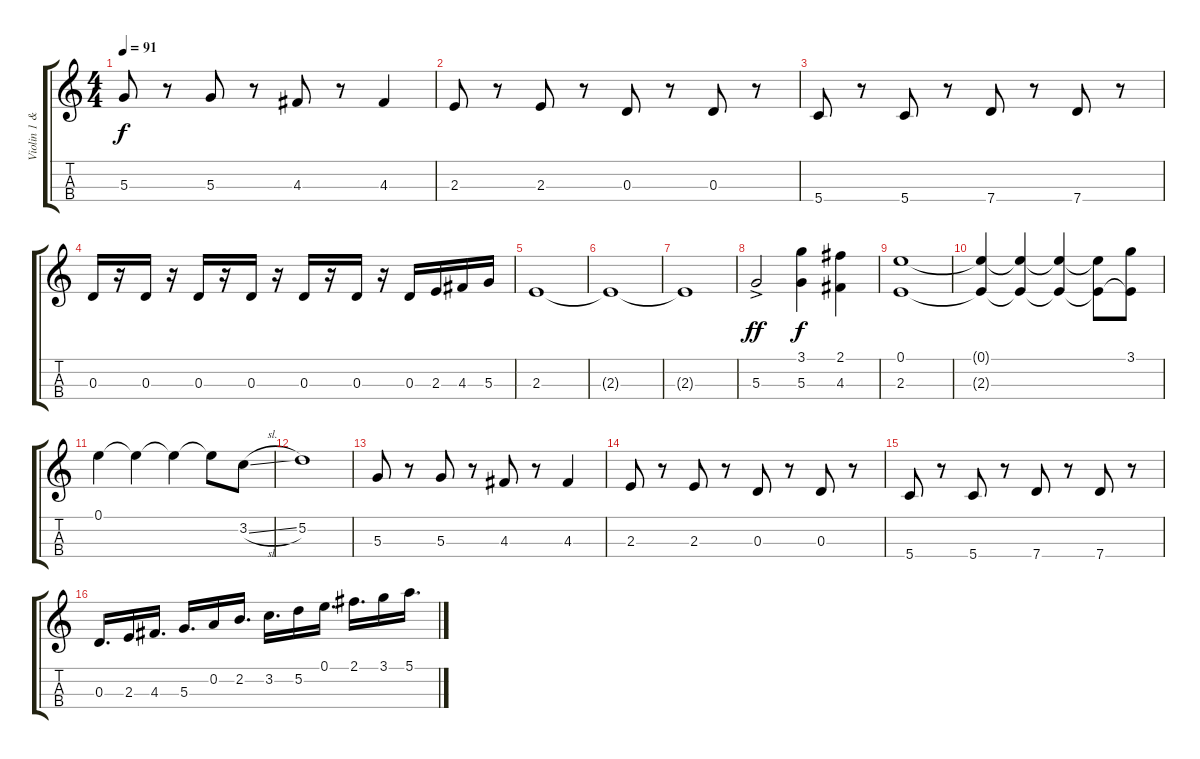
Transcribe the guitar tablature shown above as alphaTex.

\track ("Violin 1 & 2" "Violin 1 &") {instrument stringensemble1}
\staff {score tabs}
\tuning (E5 A4 D4 G3) {hide}
\ts (4 4)
\tempo 91
\clef g2
\ks c
5.3.8{dy f} r.8 5.3.8 r.8 4.3.8 r.8 4.3.4 |
2.3.8 r.8 2.3.8 r.8 0.3.8 r.8 0.3.8 r.8 |
5.4.8 r.8 5.4.8 r.8 7.4.8 r.8 7.4.8 r.8 |
0.3.16 r.16 0.3.16 r.16 0.3.16 r.16 0.3.16 r.16 0.3.16 r.16 0.3.16 r.16 0.3.16 2.3.16 4.3.16 5.3.16 |
2.3.1 |
2.3{t}.1 |
2.3{t}.1 |
5.3{ac}.2{dy ff} (3.1 5.3).4{dy f} (2.1 4.3).4 |
(0.1 2.3).1 |
(0.1{t} 2.3{t}).4 (0.1{t} 2.3{t}).4 (0.1{t} 2.3{t}).4 (0.1{t} 2.3{t}).8 (3.1 2.3{t}).8 |
0.1.4 0.1{t}.4 0.1{t}.4 0.1{t}.8 3.2{sl}.8 |
5.2.1 |
5.3.8 r.8 5.3.8 r.8 4.3.8 r.8 4.3.4 |
2.3.8 r.8 2.3.8 r.8 0.3.8 r.8 0.3.8 r.8 |
5.4.8 r.8 5.4.8 r.8 7.4.8 r.8 7.4.8 r.8 |
0.3.16{d} 2.3.16 4.3.16{d} 5.3.16{d} 0.2.16 2.2.16{d} 3.2.16{d} 5.2.16 0.1.16{d} 2.1.16{d} 3.1.16 5.1.16{d}
